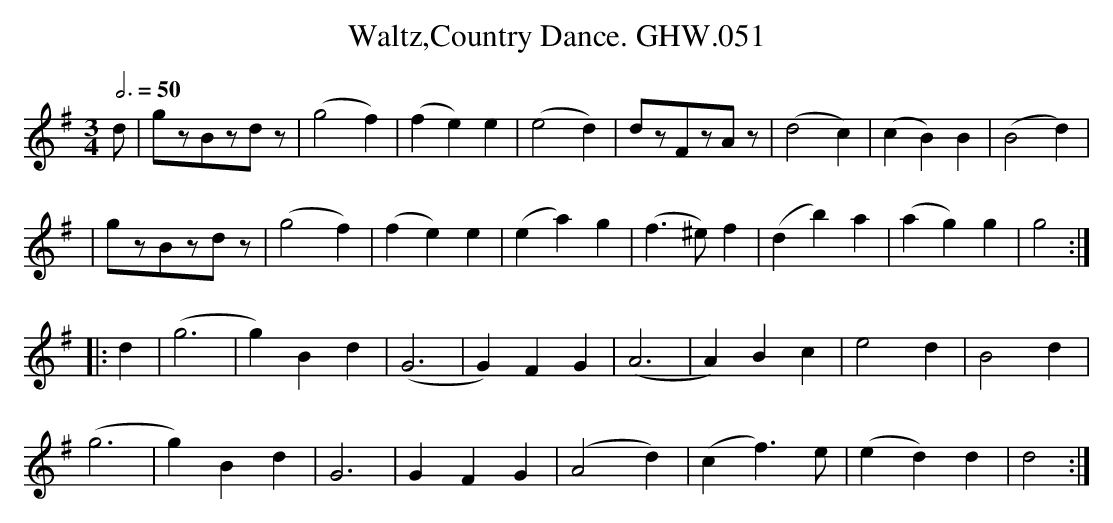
X:1
T:Waltz,Country Dance. GHW.051
M:3/4
L:1/4
Q:3/4=50
K:G
d/|g/z/B/z/d/z/|(g2f)|(fe)e|(e2d)|d/z/F/z/A/z/|\
(d2c)|(cB)B|(B2d)|
|g/z/B/z/d/z/|(g2f)|(fe)e|(ea)g|(f>^e) f|(db)a|(ag)g|g2:|
|:d|(g3|g)Bd|(G3|G)FG|(A3|A)Bc|e2d|B2d|
(g3|g)Bd|G3|GFG|(A2d)|(cf)>e|(ed)d|d2:|
